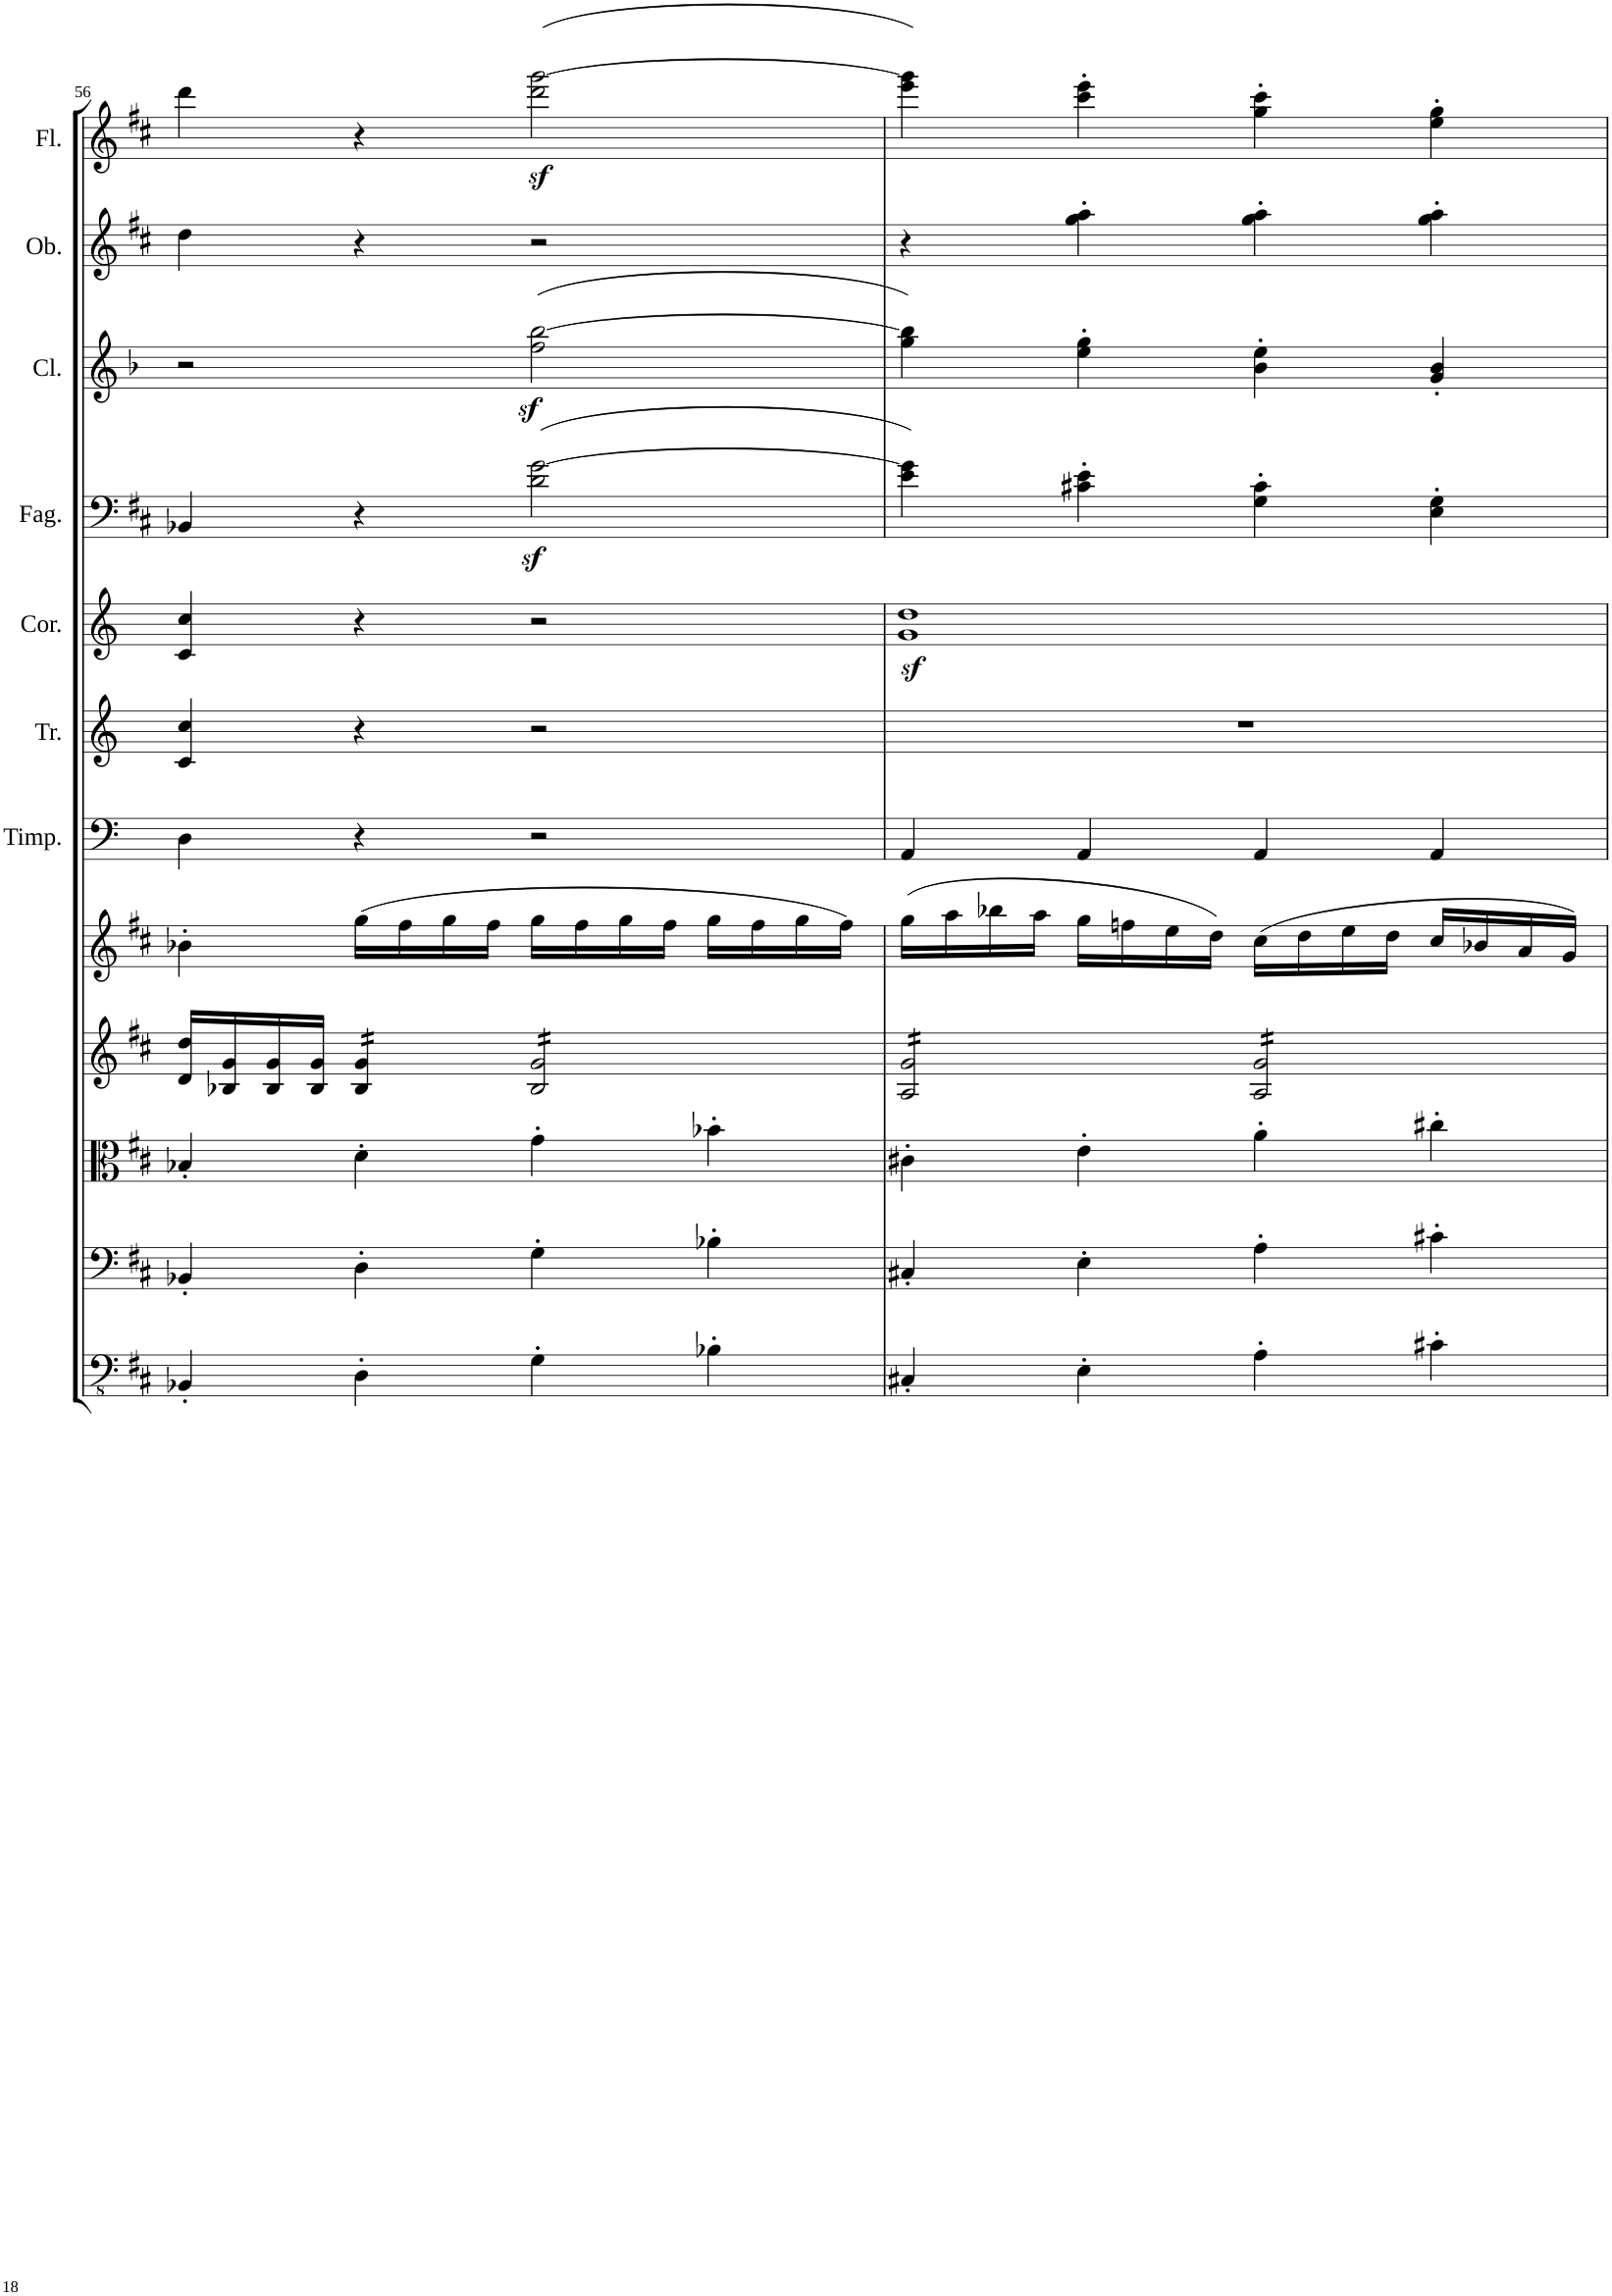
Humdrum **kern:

**kern	**kern	**kern	**kern	**kern	**kern	**kern	**kern	**kern	**kern	**kern	**kern
*part12	*part11	*part10	*part9	*part8	*part7	*part6	*part5	*part4	*part3	*part2	*part1
*staff12	*staff11	*staff10	*staff9	*staff8	*staff7	*staff6	*staff5	*staff4	*staff3	*staff2	*staff1
*I"Basso	*I"Violoncello	*I"Viola	*I"Violino II	*I"Violino I	*I"Timpani	*I"Trombe in D	*I"Corni in D	*I"Fagotti	*I"Clarinetti in A	*I"Oboi	*I"Flauti
*	*	*	*	*	*I'Timp.	*I'Tr.	*I'Cor.	*I'Fag.	*I'Cl.	*I'Ob.	*I'Fl.
!!LO:PB:g=z
*clefFv4	*clefF4	*clefC3	*clefG2	*clefG2	*clefF4	*clefG2	*clefG2	*clefF4	*clefG2	*clefG2	*clefG2
*	*	*	*	*	*	*Trd-1c-2	*Trd6c10	*	*Trd2c3	*	*
*k[f#c#]	*k[f#c#]	*k[f#c#]	*k[f#c#]	*k[f#c#]	*k[]	*k[]	*k[]	*k[f#c#]	*k[b-]	*k[f#c#]	*k[f#c#]
*M4/4	*M4/4	*M4/4	*M4/4	*M4/4	*M4/4	*M4/4	*M4/4	*M4/4	*M4/4	*M4/4	*M4/4
*met(c)	*met(c)	*met(c)	*met(c)	*met(c)	*met(c)	*met(c)	*met(c)	*met(c)	*met(c)	*met(c)	*met(c)
=56	=56	=56	=56	=56	=56	=56	=56	=56	=56	=56	=56
4BBB-X'/	4BB-X'/	4B-X'/	16d/ 16dd/LL	4b-X'\	4D\	4c/ 4cc/	4c/ 4cc/	4BB-X/	2r	4dd\	4ddd\
.	.	.	16B-X/ 16g/	.	.	.	.	.	.	.	.
.	.	.	16B-/ 16g/	.	.	.	.	.	.	.	.
.	.	.	16B-/ 16g/JJ	.	.	.	.	.	.	.	.
*	*	*	*tremolo	*	*	*	*	*	*	*	*
4DD'\	4D'\	4d'\	16B-/ 16g/LL	(16gg\LL	4r	4r	4r	4r	.	4r	4r
.	.	.	16B-/ 16g/	16ff#\	.	.	.	.	.	.	.
.	.	.	16B-/ 16g/	16gg\	.	.	.	.	.	.	.
.	.	.	16B-/ 16g/JJ	16ff#\JJ	.	.	.	.	.	.	.
4GG'\	4G'\	4g'\	16B-/ 16g/LL	16gg\LL	2r	2r	2r	(2d\z<^ [2g\z<^	(2ff\z<^ [2bb-\z<^	2r	(2ddd\z<^ [2ggg\z<^
.	.	.	16B-/ 16g/	16ff#\	.	.	.	.	.	.	.
.	.	.	16B-/ 16g/	16gg\	.	.	.	.	.	.	.
.	.	.	16B-/ 16g/	16ff#\JJ	.	.	.	.	.	.	.
4BB-X'\	4B-X'\	4b-X'\	16B-/ 16g/	16gg\LL	.	.	.	.	.	.	.
.	.	.	16B-/ 16g/	16ff#\	.	.	.	.	.	.	.
.	.	.	16B-/ 16g/	16gg\	.	.	.	.	.	.	.
.	.	.	16B-/ 16g/JJ	16ff#\JJ)	.	.	.	.	.	.	.
=57	=57	=57	=57	=57	=57	=57	=57	=57	=57	=57	=57
4CC#X'/	4C#X'/	4c#X'\	16A/ 16g/LL	(16gg\LL	4AA/	1r	1gz<^ 1ddz<^	4e\ 4g\])	4gg\ 4bb-\])	4r	4eee\ 4ggg\])
.	.	.	16A/ 16g/	16aa\	.	.	.	.	.	.	.
.	.	.	16A/ 16g/	16bb-X\	.	.	.	.	.	.	.
.	.	.	16A/ 16g/	16aa\JJ	.	.	.	.	.	.	.
4EE'\	4E'\	4e'\	16A/ 16g/	16gg\LL	4AA/	.	.	4c#X\' 4e\'	4ee\' 4gg\'	4gg\' 4aa\'	4ccc#\' 4eee\'
.	.	.	16A/ 16g/	16ffn\	.	.	.	.	.	.	.
.	.	.	16A/ 16g/	16ee\	.	.	.	.	.	.	.
.	.	.	16A/ 16g/JJ	16dd\JJ)	.	.	.	.	.	.	.
4AA'\	4A'\	4a'\	16A/ 16g/LL	(16cc#\LL	4AA/	.	.	4G\' 4c#\'	4b-\' 4ee\'	4gg\' 4aa\'	4gg\' 4ccc#\'
.	.	.	16A/ 16g/	16dd\	.	.	.	.	.	.	.
.	.	.	16A/ 16g/	16ee\	.	.	.	.	.	.	.
.	.	.	16A/ 16g/	16dd\JJ	.	.	.	.	.	.	.
4C#X'\	4c#X'\	4cc#X'\	16A/ 16g/	16cc#/LL	4AA/	.	.	4E\' 4G\'	4g/' 4b-/'	4gg\' 4aa\'	4ee\' 4gg\'
.	.	.	16A/ 16g/	16b-X/	.	.	.	.	.	.	.
.	.	.	16A/ 16g/	16a/	.	.	.	.	.	.	.
.	.	.	16A/ 16g/JJ	16g/JJ)	.	.	.	.	.	.	.
*	*	*	*Xtremolo	*	*	*	*	*	*	*	*
=	=	=	=	=	=	=	=	=	=	=	=
*-	*-	*-	*-	*-	*-	*-	*-	*-	*-	*-	*-
